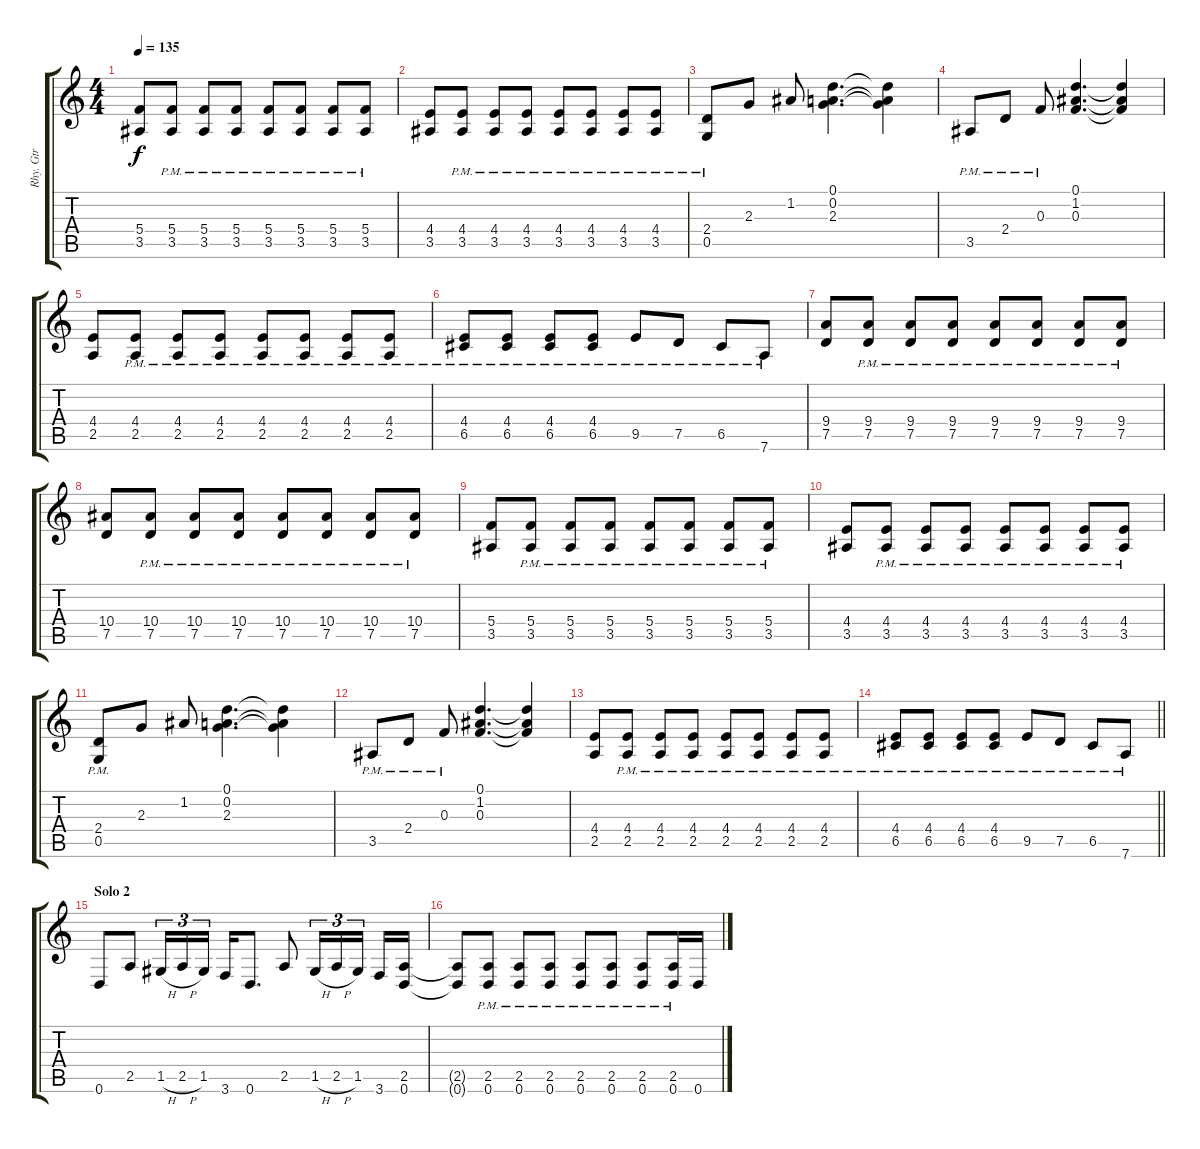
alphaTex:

\track ("Rhy. Gtr" "Rhy. Gtr") {instrument distortionguitar}
\staff {score tabs}
\tuning (D4 A3 F3 C3 G2 D2) {hide}
\ts (4 4)
\tempo 135
\clef g2
\ks c
(5.4 3.5).8{dy f} (5.4{pm} 3.5{pm}).8 (5.4{pm} 3.5{pm}).8 (5.4{pm} 3.5{pm}).8 (5.4{pm} 3.5{pm}).8 (5.4{pm} 3.5{pm}).8 (5.4{pm} 3.5{pm}).8 (5.4{pm} 3.5{pm}).8 |
(4.4 3.5).8 (4.4{pm} 3.5{pm}).8 (4.4{pm} 3.5{pm}).8 (4.4{pm} 3.5{pm}).8 (4.4{pm} 3.5{pm}).8 (4.4{pm} 3.5{pm}).8 (4.4{pm} 3.5{pm}).8 (4.4{pm} 3.5{pm}).8 |
(2.4{pm} 0.5{pm}).8 2.3.8 1.2.8 (0.1 0.2 2.3).4{d} (0.1{t} 0.2{t} 2.3{t}).4 |
3.5{pm}.8 2.4{pm}.8 0.3{pm}.8 (0.1 1.2 0.3).4{d} (0.1{t} 1.2{t} 0.3{t}).4 |
(4.4 2.5).8 (4.4{pm} 2.5{pm}).8 (4.4{pm} 2.5{pm}).8 (4.4{pm} 2.5{pm}).8 (4.4{pm} 2.5{pm}).8 (4.4{pm} 2.5{pm}).8 (4.4{pm} 2.5{pm}).8 (4.4{pm} 2.5{pm}).8 |
(4.4{pm} 6.5{pm}).8 (4.4{pm} 6.5{pm}).8 (4.4{pm} 6.5{pm}).8 (4.4{pm} 6.5{pm}).8 9.5{pm}.8 7.5{pm}.8 6.5{pm}.8 7.6{pm}.8 |
(9.4 7.5).8 (9.4{pm} 7.5{pm}).8 (9.4{pm} 7.5{pm}).8 (9.4{pm} 7.5{pm}).8 (9.4{pm} 7.5{pm}).8 (9.4{pm} 7.5{pm}).8 (9.4{pm} 7.5{pm}).8 (9.4{pm} 7.5{pm}).8 |
(10.4 7.5).8 (10.4{pm} 7.5{pm}).8 (10.4{pm} 7.5{pm}).8 (10.4{pm} 7.5{pm}).8 (10.4{pm} 7.5{pm}).8 (10.4{pm} 7.5{pm}).8 (10.4{pm} 7.5{pm}).8 (10.4{pm} 7.5{pm}).8 |
(5.4 3.5).8 (5.4{pm} 3.5{pm}).8 (5.4{pm} 3.5{pm}).8 (5.4{pm} 3.5{pm}).8 (5.4{pm} 3.5{pm}).8 (5.4{pm} 3.5{pm}).8 (5.4{pm} 3.5{pm}).8 (5.4{pm} 3.5{pm}).8 |
(4.4 3.5).8 (4.4{pm} 3.5{pm}).8 (4.4{pm} 3.5{pm}).8 (4.4{pm} 3.5{pm}).8 (4.4{pm} 3.5{pm}).8 (4.4{pm} 3.5{pm}).8 (4.4{pm} 3.5{pm}).8 (4.4{pm} 3.5{pm}).8 |
(2.4{pm} 0.5{pm}).8 2.3.8 1.2.8 (0.1 0.2 2.3).4{d} (0.1{t} 0.2{t} 2.3{t}).4 |
3.5{pm}.8 2.4{pm}.8 0.3{pm}.8 (0.1 1.2 0.3).4{d} (0.1{t} 1.2{t} 0.3{t}).4 |
(4.4 2.5).8 (4.4{pm} 2.5{pm}).8 (4.4{pm} 2.5{pm}).8 (4.4{pm} 2.5{pm}).8 (4.4{pm} 2.5{pm}).8 (4.4{pm} 2.5{pm}).8 (4.4{pm} 2.5{pm}).8 (4.4{pm} 2.5{pm}).8 |
\barLineRight lightlight
(4.4{pm} 6.5{pm}).8 (4.4{pm} 6.5{pm}).8 (4.4{pm} 6.5{pm}).8 (4.4{pm} 6.5{pm}).8 9.5{pm}.8 7.5{pm}.8 6.5{pm}.8 7.6{pm}.8 |
\section ("" "Solo 2")
0.6.8 2.5.8 1.5{h}.16{tu (3 2)} 2.5{h}.16{tu (3 2)} 1.5.16{tu (3 2) beam splitsecondary} 3.6.16 0.6.8{d} 2.5.8 1.5{h}.16{tu (3 2)} 2.5{h}.16{tu (3 2)} 1.5.16{tu (3 2) beam splitsecondary} 3.6.16 (2.5 0.6).16 |
(2.5{t} 0.6{t}).8 (2.5{pm} 0.6{pm}).8 (2.5{pm} 0.6{pm}).8 (2.5{pm} 0.6{pm}).8 (2.5{pm} 0.6{pm}).8 (2.5{pm} 0.6{pm}).8 (2.5{pm} 0.6{pm}).8 (2.5{pm} 0.6{pm}).16 0.6.16
